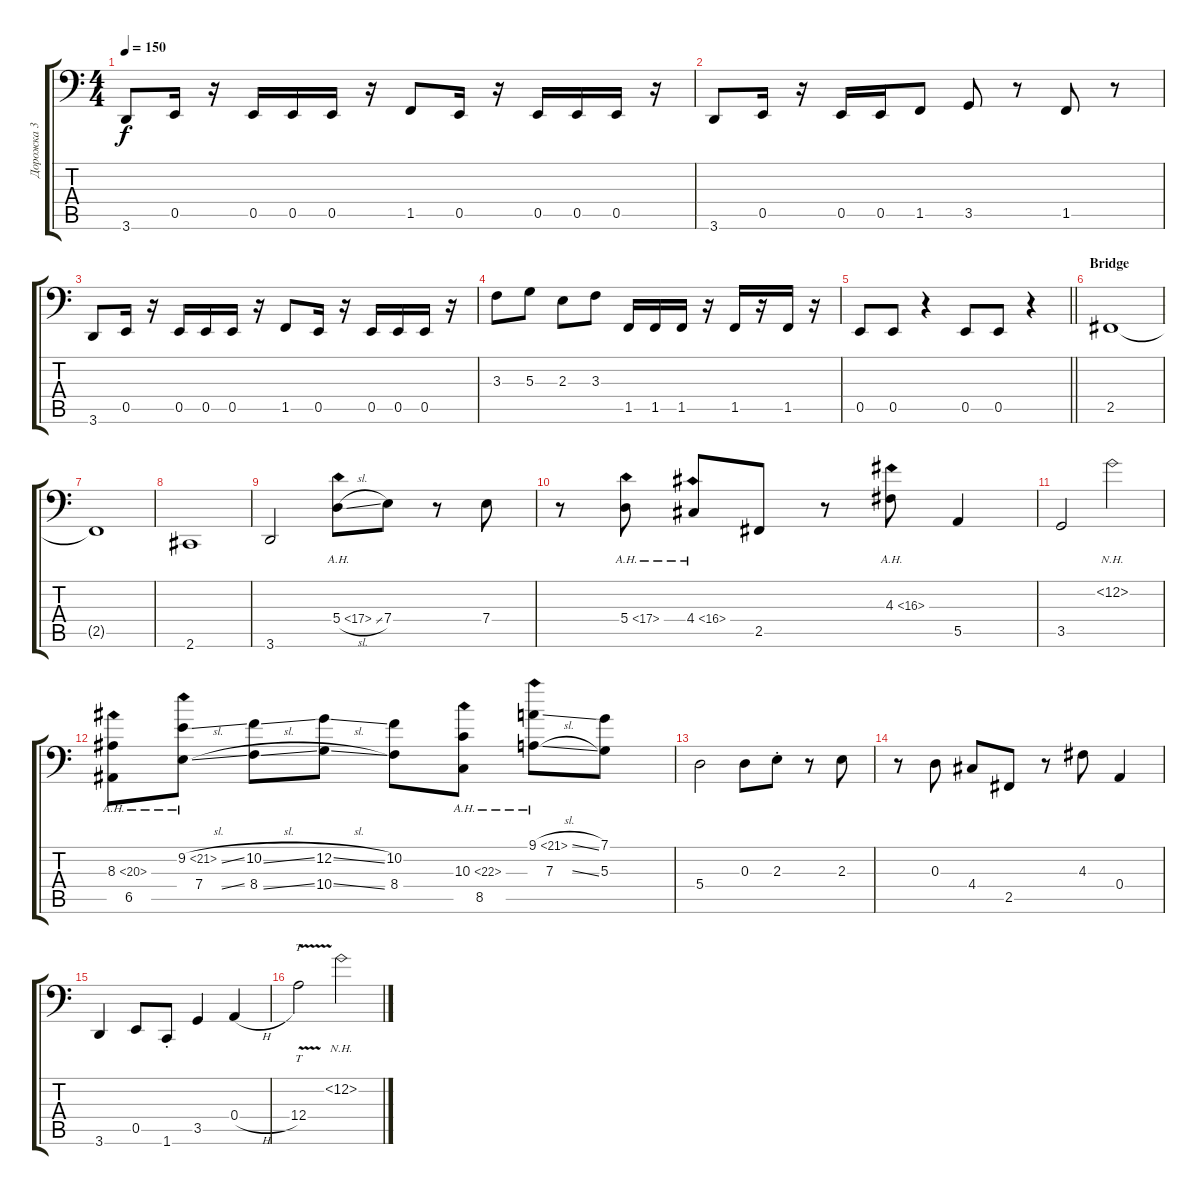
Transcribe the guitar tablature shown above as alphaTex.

\track ("Дорожка 3" "Дорожка 3") {instrument electricbassfinger}
\staff {score tabs}
\tuning (C3 G2 D2 A1 E1 B0) {hide}
\ts (4 4)
\tempo 150
\clef f4
\ks c
3.6.8{dy f} 0.5.16 r.16 0.5.16 0.5.16 0.5.16 r.16 1.5.8 0.5.16 r.16 0.5.16 0.5.16 0.5.16 r.16 |
3.6.8 0.5.16 r.16 0.5.16 0.5.16 1.5.8 3.5.8 r.8 1.5.8 r.8 |
3.6.8 0.5.16 r.16 0.5.16 0.5.16 0.5.16 r.16 1.5.8 0.5.16 r.16 0.5.16 0.5.16 0.5.16 r.16 |
3.3.8 5.3.8 2.3.8 3.3.8 1.5.16 1.5.16 1.5.16 r.16 1.5.16 r.16 1.5.16 r.16 |
\barLineRight lightlight
0.5.8 0.5.8 r.4 0.5.8 0.5.8 r.4 |
\section ("" "Bridge")
2.5.1 |
2.5{t}.1 |
2.6.1 |
3.6.2 5.4{ah 12 sl}.8 7.4.8 r.8 7.4.8 |
r.8 5.4{ah 12}.8 4.4{ah 12}.8 2.5.8 r.8 4.3{ah 12}.8 5.5.4 |
3.5.2 12.2{nh}.2 |
(8.3{ah 12} 6.5).8 (9.2{ah 12 sl} 7.4{sl}).8 (10.2{sl} 8.4{sl}).8 (12.2{sl} 10.4{sl}).8 (10.2 8.4).8 (10.3{ah 12} 8.5).8 (9.1{ah 12 sl} 7.3{sl}).8 (7.1 5.3).8 |
5.4.2 0.3.8 2.3{st}.8 r.8 2.3.8 |
r.8 0.3.8 4.4.8 2.5.8 r.8 4.3.8 0.4.4 |
3.6.4 0.5.8 1.6{st}.8 3.5.4 0.4{h}.4 |
12.4{v}.2{tt} 12.2{nh}.2
